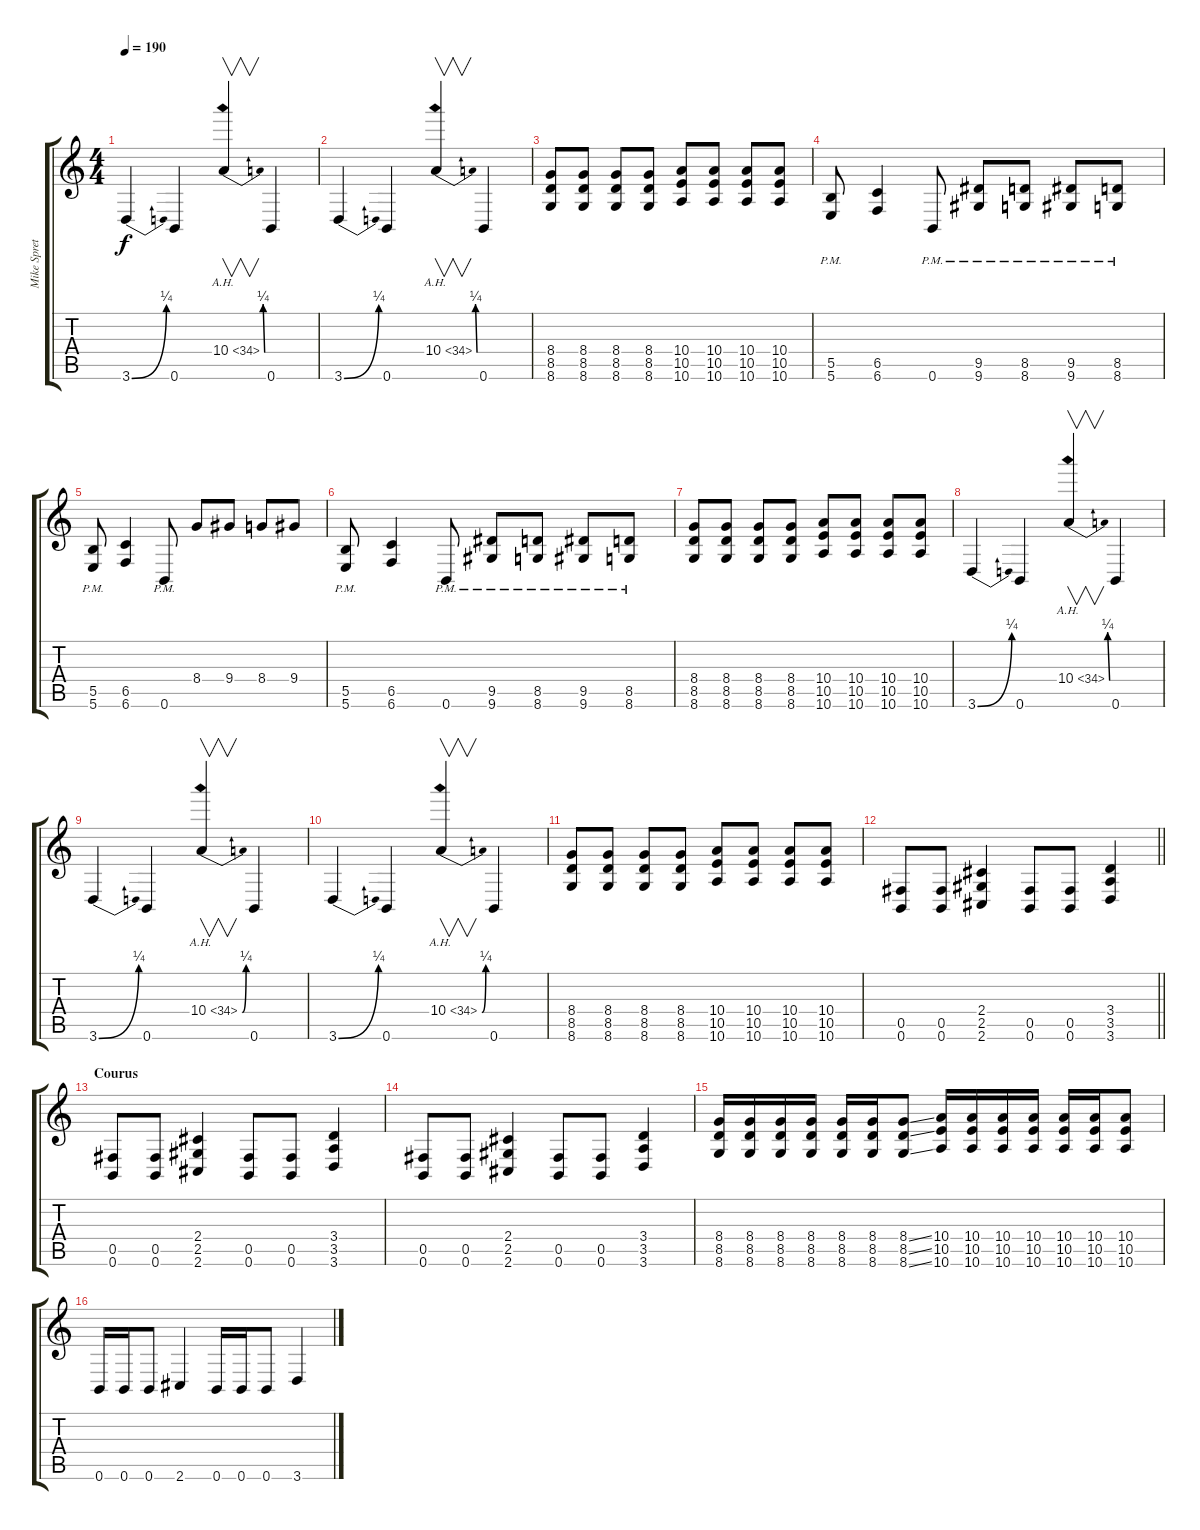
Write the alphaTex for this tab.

\track ("Mike Spretzer (Distortion Guitar)" "Mike Spret") {instrument distortionguitar}
\staff {score tabs}
\tuning (Db4 Ab3 E3 B2 Gb2 B1) {hide}
\ts (4 4)
\tempo 190
\clef g2
\ks c
3.6{be (bend 0 0 60 1)}.4{dy f} 0.6.4 10.4{be (bend 0 0 60 1) ah 24}.4{v} 0.6.4 |
3.6{be (bend 0 0 60 1)}.4 0.6.4 10.4{be (bend 0 0 60 1) ah 24}.4{v} 0.6.4 |
(8.4 8.5 8.6).8 (8.4 8.5 8.6).8 (8.4 8.5 8.6).8 (8.4 8.5 8.6).8 (10.4 10.5 10.6).8 (10.4 10.5 10.6).8 (10.4 10.5 10.6).8 (10.4 10.5 10.6).8 |
(5.5{pm} 5.6{pm}).8 (6.5 6.6).4 0.6{pm}.8 (9.5{pm} 9.6{pm}).8 (8.5{pm} 8.6{pm}).8 (9.5{pm} 9.6{pm}).8 (8.5{pm} 8.6{pm}).8 |
(5.5{pm} 5.6{pm}).8 (6.5 6.6).4 0.6{pm}.8 8.4.8 9.4.8 8.4.8 9.4.8 |
(5.5{pm} 5.6{pm}).8 (6.5 6.6).4 0.6{pm}.8 (9.5{pm} 9.6{pm}).8 (8.5{pm} 8.6{pm}).8 (9.5{pm} 9.6{pm}).8 (8.5{pm} 8.6{pm}).8 |
(8.4 8.5 8.6).8 (8.4 8.5 8.6).8 (8.4 8.5 8.6).8 (8.4 8.5 8.6).8 (10.4 10.5 10.6).8 (10.4 10.5 10.6).8 (10.4 10.5 10.6).8 (10.4 10.5 10.6).8 |
3.6{be (bend 0 0 60 1)}.4 0.6.4 10.4{be (bend 0 0 60 1) ah 24}.4{v} 0.6.4 |
3.6{be (bend 0 0 60 1)}.4 0.6.4 10.4{be (bend 0 0 60 1) ah 24}.4{v} 0.6.4 |
3.6{be (bend 0 0 60 1)}.4 0.6.4 10.4{be (bend 0 0 60 1) ah 24}.4{v} 0.6.4 |
(8.4 8.5 8.6).8 (8.4 8.5 8.6).8 (8.4 8.5 8.6).8 (8.4 8.5 8.6).8 (10.4 10.5 10.6).8 (10.4 10.5 10.6).8 (10.4 10.5 10.6).8 (10.4 10.5 10.6).8 |
\barLineRight lightlight
(0.5 0.6).8 (0.5 0.6).8 (2.4 2.5 2.6).4 (0.5 0.6).8 (0.5 0.6).8 (3.4 3.5 3.6).4 |
\section ("" "Courus")
(0.5 0.6).8 (0.5 0.6).8 (2.4 2.5 2.6).4 (0.5 0.6).8 (0.5 0.6).8 (3.4 3.5 3.6).4 |
(0.5 0.6).8 (0.5 0.6).8 (2.4 2.5 2.6).4 (0.5 0.6).8 (0.5 0.6).8 (3.4 3.5 3.6).4 |
(8.4 8.5 8.6).16 (8.4 8.5 8.6).16 (8.4 8.5 8.6).16 (8.4 8.5 8.6).16 (8.4 8.5 8.6).16 (8.4 8.5 8.6).16 (8.4{ss} 8.5{ss} 8.6{ss}).8 (10.4 10.5 10.6).16 (10.4 10.5 10.6).16 (10.4 10.5 10.6).16 (10.4 10.5 10.6).16 (10.4 10.5 10.6).16 (10.4 10.5 10.6).16 (10.4 10.5 10.6).8 |
0.6.16 0.6.16 0.6.8 2.6.4 0.6.16 0.6.16 0.6.8 3.6.4
